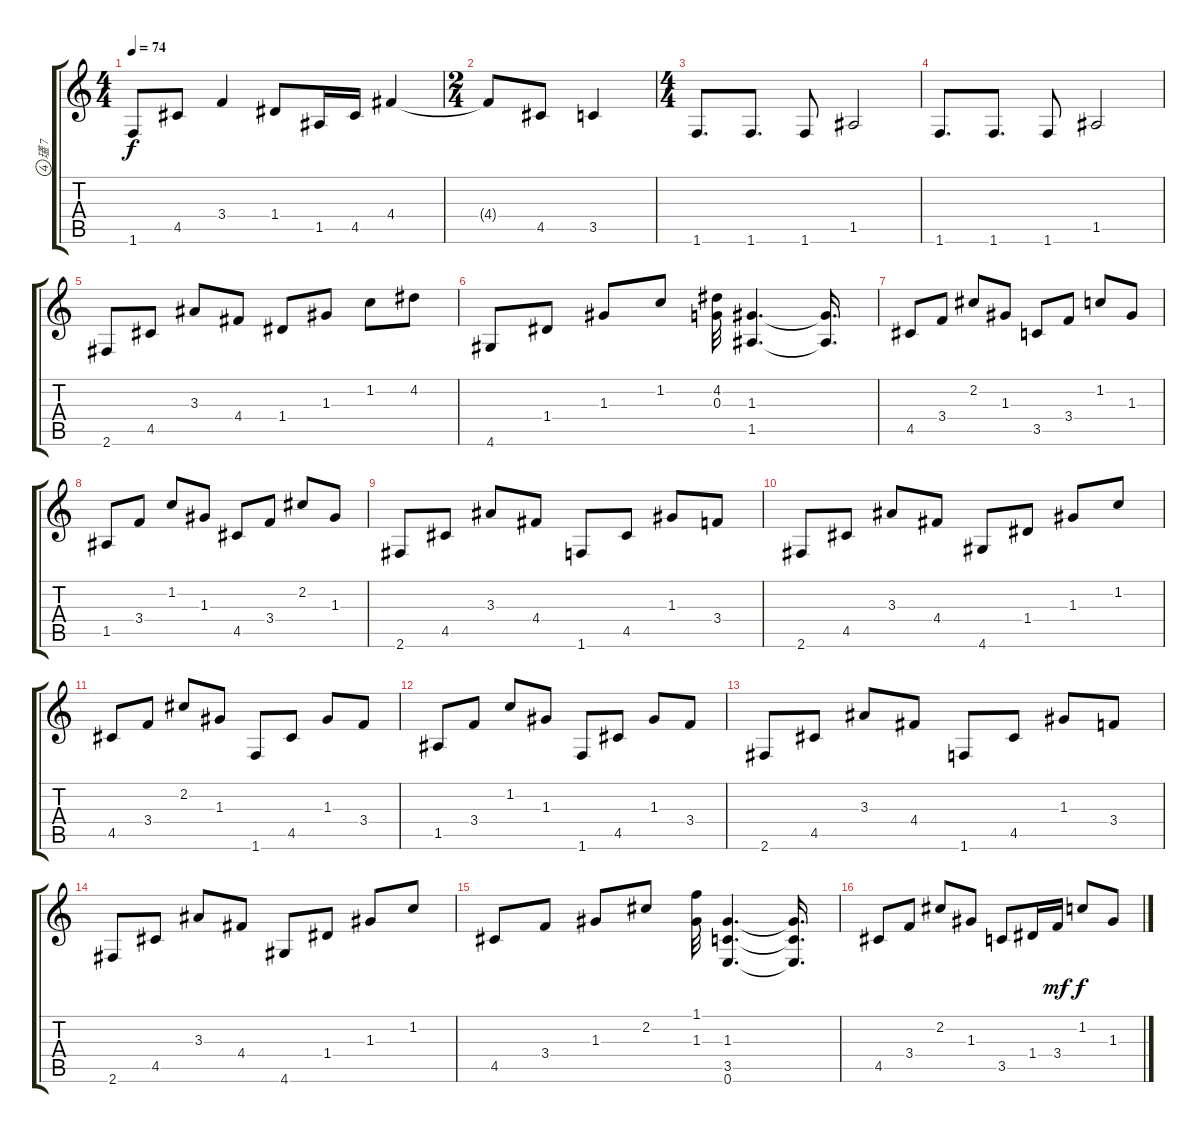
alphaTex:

\track ("瓂 7" "瓂 7") {instrument acousticguitarsteel}
\staff {score tabs}
\tuning (E4 B3 G3 D3 A2 E2) {hide}
\ts (4 4)
\tempo 74
\clef g2
\ks c
1.6.8{dy f} 4.5.8 3.4.4 1.4.8 1.5.16 4.5.16 4.4.4 |
\ts (2 4)
4.4{t}.8 4.5.8 3.5.4 |
\ts (4 4)
1.6.8{d} 1.6.8{d} 1.6.8 1.5.2 |
1.6.8{d} 1.6.8{d} 1.6.8 1.5.2 |
2.6.8 4.5.8 3.3.8 4.4.8 1.4.8 1.3.8 1.2.8 4.2.8 |
4.6.8 1.4.8 1.3.8 1.2.8 (4.2 0.3).32 (1.3 1.5).4{d} (1.3{t} 1.5{t}).16{d} |
4.5.8 3.4.8 2.2.8 1.3.8 3.5.8 3.4.8 1.2.8 1.3.8 |
1.5.8 3.4.8 1.2.8 1.3.8 4.5.8 3.4.8 2.2.8 1.3.8 |
2.6.8 4.5.8 3.3.8 4.4.8 1.6.8 4.5.8 1.3.8 3.4.8 |
2.6.8 4.5.8 3.3.8 4.4.8 4.6.8 1.4.8 1.3.8 1.2.8 |
4.5.8 3.4.8 2.2.8 1.3.8 1.6.8 4.5.8 1.3.8 3.4.8 |
1.5.8 3.4.8 1.2.8 1.3.8 1.6.8 4.5.8 1.3.8 3.4.8 |
2.6.8 4.5.8 3.3.8 4.4.8 1.6.8 4.5.8 1.3.8 3.4.8 |
2.6.8 4.5.8 3.3.8 4.4.8 4.6.8 1.4.8 1.3.8 1.2.8 |
4.5.8 3.4.8 1.3.8 2.2.8 (1.1 1.3).32 (1.3 3.5 0.6).4{d} (1.3{t} 3.5{t} 0.6{t}).16{d} |
4.5.8 3.4.8 2.2.8 1.3.8 3.5.8 1.4.16 3.4.16{dy mf} 1.2.8{dy f} 1.3.8
